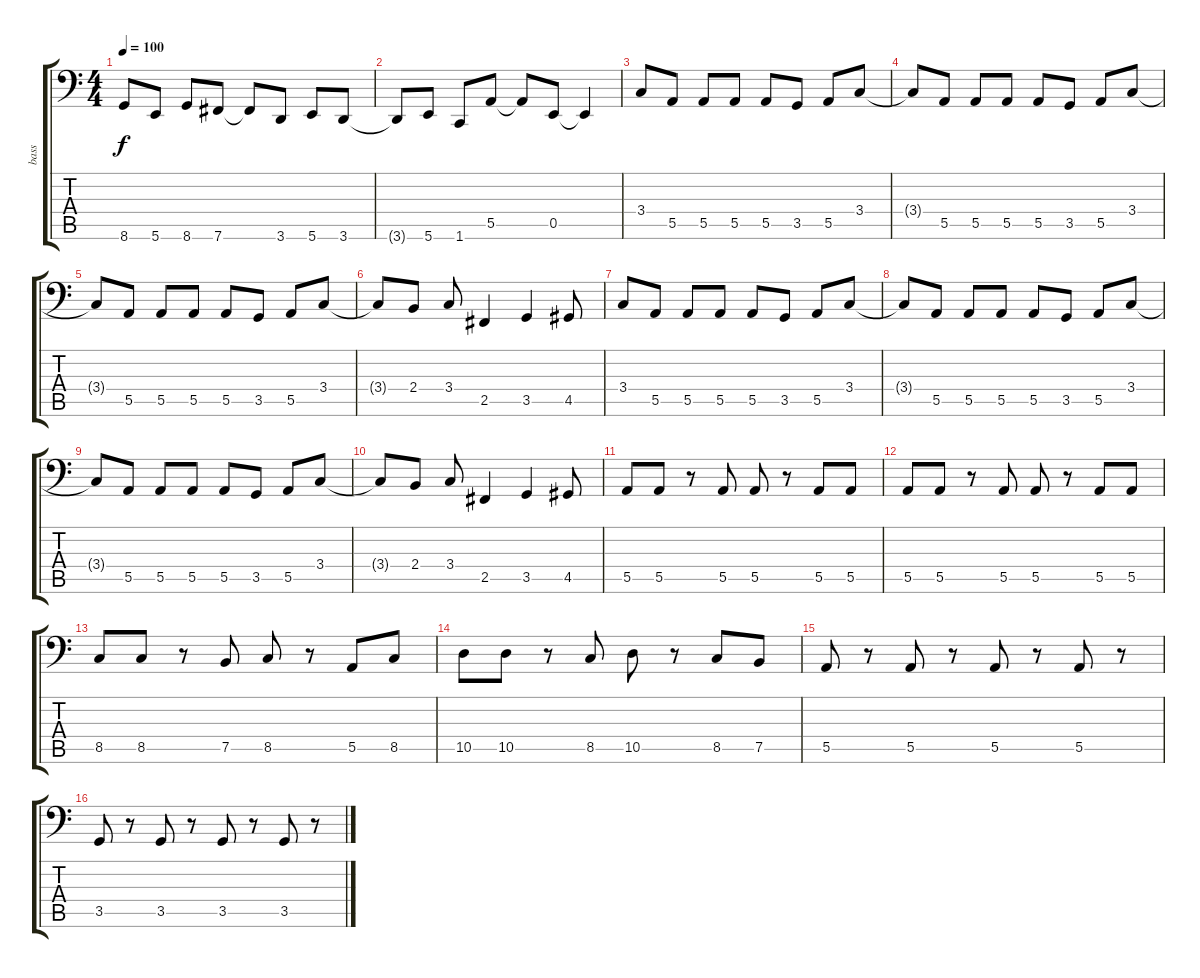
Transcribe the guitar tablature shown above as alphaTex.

\track ("bass" "bass") {instrument electricbassfinger}
\staff {score tabs}
\tuning (C3 G2 D2 A1 E1 B0) {hide}
\ts (4 4)
\tempo 100
\clef f4
\ks c
8.6{t}.8{dy f} 5.6.8 8.6.8 7.6.8 7.6{t}.8 3.6.8 5.6.8 3.6.8 |
3.6{t}.8 5.6.8 1.6.8 5.5.8 5.5{t}.8 0.5.8 0.5{t}.4 |
3.4.8 5.5.8 5.5.8 5.5.8 5.5.8 3.5.8 5.5.8 3.4.8 |
3.4{t}.8 5.5.8 5.5.8 5.5.8 5.5.8 3.5.8 5.5.8 3.4.8 |
3.4{t}.8 5.5.8 5.5.8 5.5.8 5.5.8 3.5.8 5.5.8 3.4.8 |
3.4{t}.8 2.4.8 3.4.8 2.5.4 3.5.4 4.5.8 |
3.4.8 5.5.8 5.5.8 5.5.8 5.5.8 3.5.8 5.5.8 3.4.8 |
3.4{t}.8 5.5.8 5.5.8 5.5.8 5.5.8 3.5.8 5.5.8 3.4.8 |
3.4{t}.8 5.5.8 5.5.8 5.5.8 5.5.8 3.5.8 5.5.8 3.4.8 |
3.4{t}.8 2.4.8 3.4.8 2.5.4 3.5.4 4.5.8 |
5.5.8 5.5.8 r.8 5.5.8 5.5.8 r.8 5.5.8 5.5.8 |
5.5.8 5.5.8 r.8 5.5.8 5.5.8 r.8 5.5.8 5.5.8 |
8.5.8 8.5.8 r.8 7.5.8 8.5.8 r.8 5.5.8 8.5.8 |
10.5.8 10.5.8 r.8 8.5.8 10.5.8 r.8 8.5.8 7.5.8 |
5.5.8 r.8 5.5.8 r.8 5.5.8 r.8 5.5.8 r.8 |
3.5.8 r.8 3.5.8 r.8 3.5.8 r.8 3.5.8 r.8
